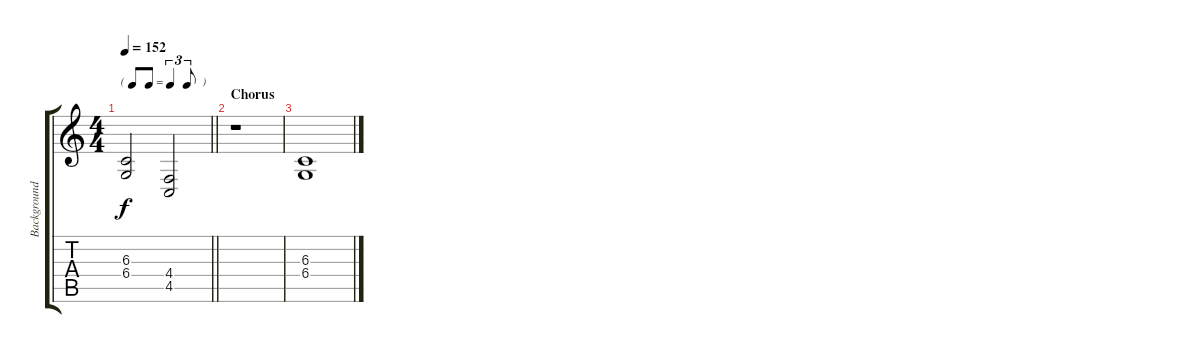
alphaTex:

\track ("Background 1" "Background") {instrument timpani}
\staff {score tabs}
\tuning (Eb4 Bb3 Gb3 Db3 Ab2 Eb2) {hide}
\ts (4 4)
\tf triplet8th
\tempo 152
\clef g2
\barLineRight lightlight
\ks c
(6.3 6.4).2{dy f} (4.4 4.5).2 |
\section ("" "Chorus")
r.1 |
(6.3 6.4).1
